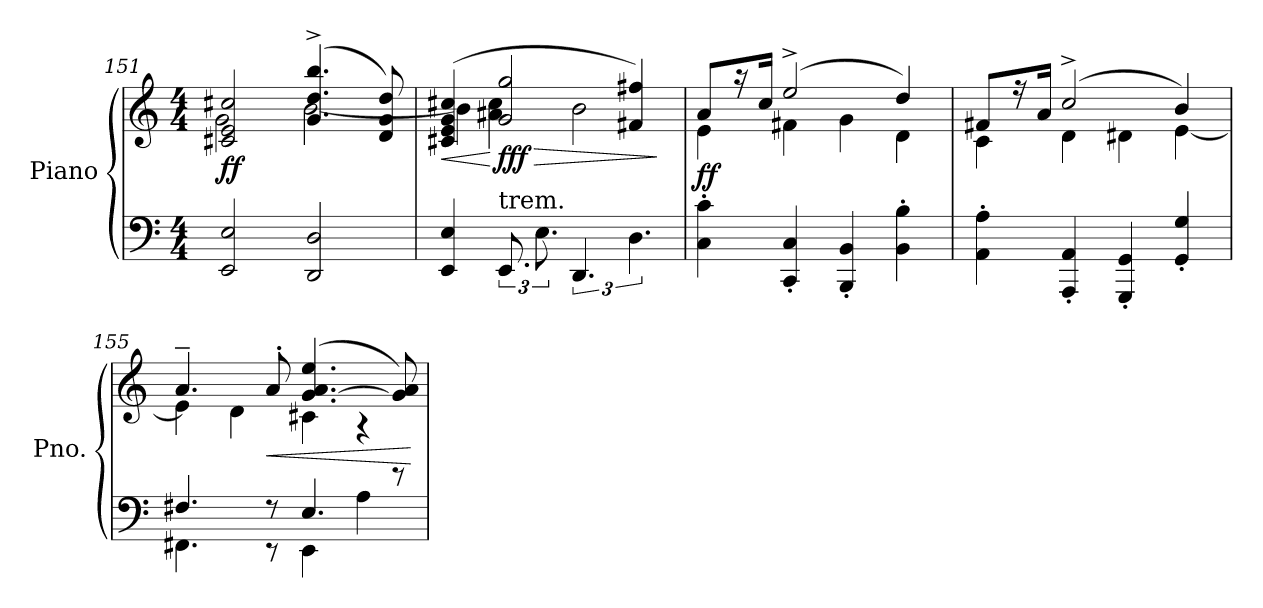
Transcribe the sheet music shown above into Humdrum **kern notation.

**kern	**kern	**dynam
*part1	*part1	*part1
*staff2	*staff1	*staff1/2
*I"Piano	*	*
*I'Pno.	*	*
*clefF4	*clefG2	*
*k[]	*k[]	*
*M4/4	*M4/4	*
=151	=151	=151
*	*^	*
!	!	!	!LO:DY:b
2EE/ 2E/	2c#X/ 2e/ 2cc#X/	2g\	ff
2DD/ 2D/	(4.g/^ 4.dd/^ 4.bb/^	[2b\	.
.	8d/ 8g/ 8dd/)	.	.
!!LO:LB:g=z	!!
=152	=152	=152	=152
!	!	!	!LO:HP:b
4EE/ 4E/	(4c#X/ 4e/ 4g/ 4cc#X/	4b\]	<
!LO:TX:a:t=trem.	!	!	!
!	!	!	!LO:HP:n=1:b
!	!	!	!LO:DY:n=1:b
12.EE/	2g/ 2gg/	4a#X\ 4cc#\	[ > fff
12.E\	.	.	.
6.DD/	.	2b\	.
6.D\	4f#X/ 4ff#X/)	.	.
*	*v	*v	*
.	.	]
=153	=153	=153
*	*^	*
!	!	!	!LO:DY:b
4C\' 4c\'	8a/L	4e\	ff
.	16r	.	.
.	16cc/Jk	.	.
4CC/' 4C/'	(2ee^/	4f#X\	.
4BBB/' 4BB/'	.	4g\	.
4BB\' 4B\'	4dd/)	4d\	.
=154	=154	=154	=154
4AA\' 4A\'	8f#X/L	4c\	.
.	16r	.	.
.	16a/Jk	.	.
4AAA/' 4AA/'	(2cc^/	4d\	.
4GGG/' 4GG/'	.	4d#X\	.
4GG/' 4G/'	4b/)	[4e\	.
=155	=155	=155	=155
*^	*	*	*
4.F#X/	4.FF#X\	4.a~/	4e\]	.
.	.	.	4d\	.
!	!	!	!	!LO:HP:b
8r	8r	8a'/	.	<
4.E/	4EE\	([4.g/ 4.a/ 4.ee/	4c#X\	.
.	4A\	.	4r	.
8r	.	8g/] 8a/)	.	.
*v	*v	*	*	*
*	*v	*v	*
.	.	[
=	=	=
*-	*-	*-
